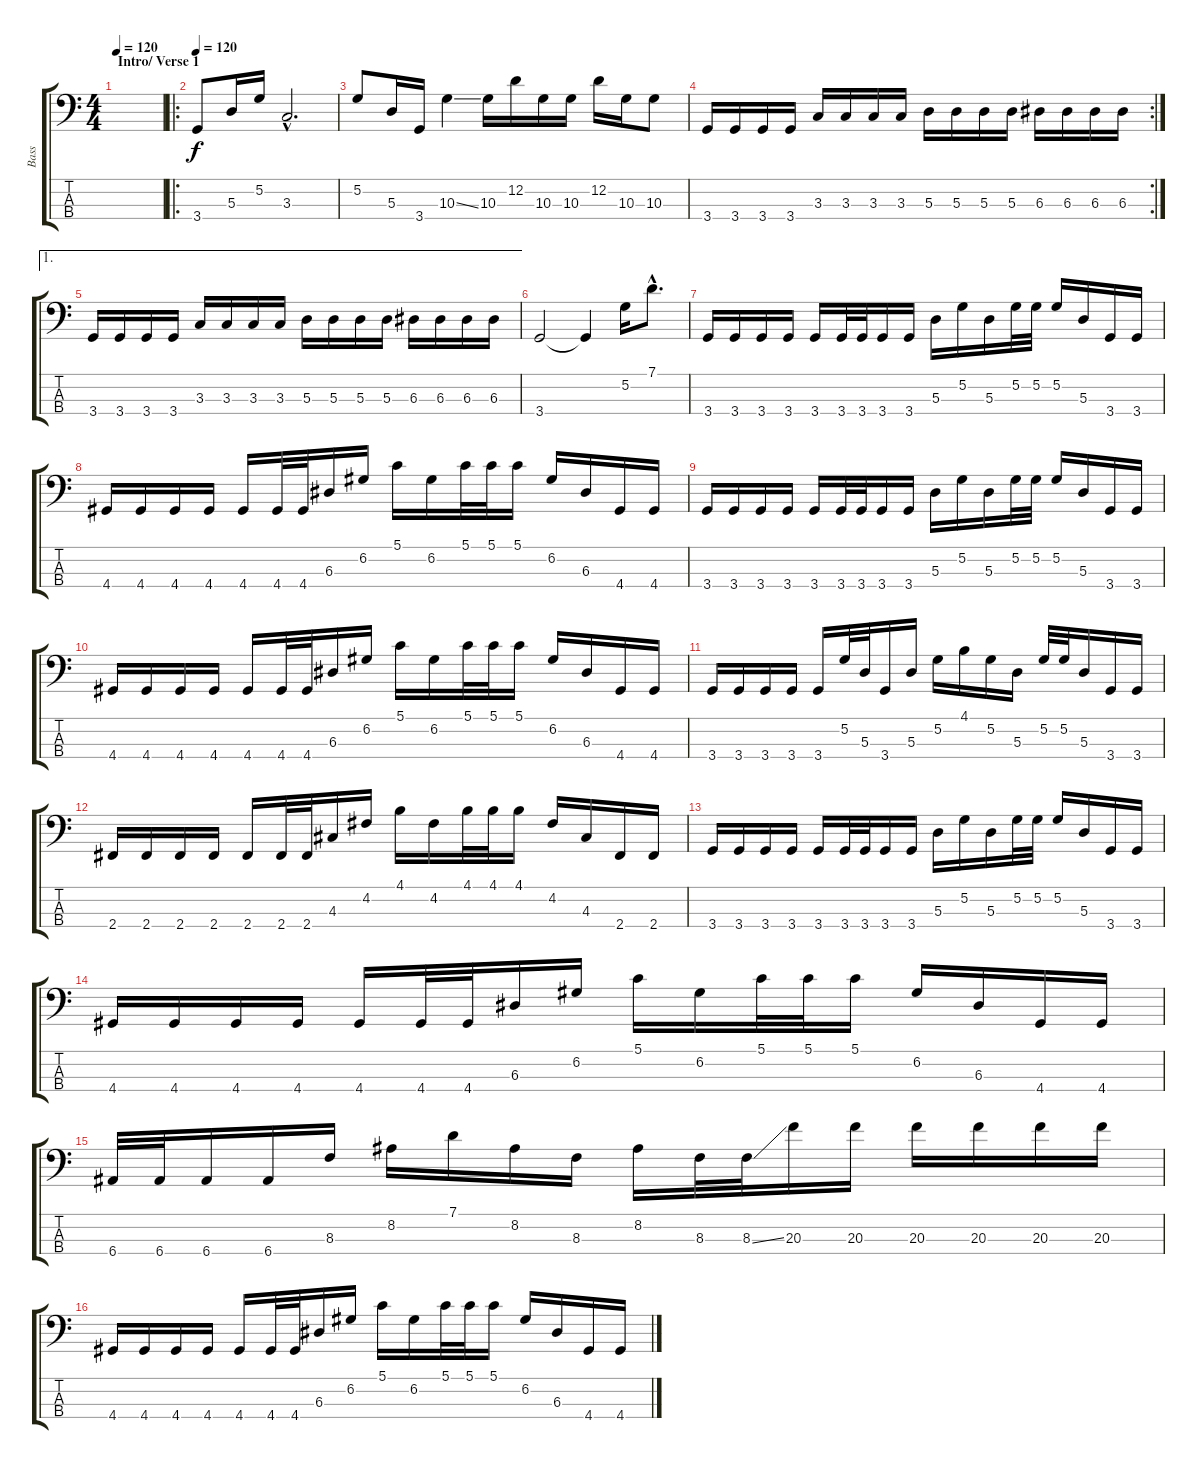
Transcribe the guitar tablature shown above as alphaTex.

\track ("Bass" "Bass") {instrument electricbasspick}
\staff {score tabs}
\tuning (G2 D2 A1 E1) {hide}
\ts (4 4)
\section ("" "Intro/ Verse 1")
\tempo 120
\tempo 140
\tempo 120
\clef f4
\ks c
|
\ro
\tempo 120
3.4.8 5.3.16 5.2.16 3.3{hac}.2{d} |
5.2.8 5.3.16 3.4.16 10.3{ss}.4 10.3.16 12.2.16 10.3.16 10.3.16 12.2.16 10.3.16 10.3.8 |
\rc 2
3.4.16 3.4.16 3.4.16 3.4.16 3.3.16 3.3.16 3.3.16 3.3.16 5.3.16 5.3.16 5.3.16 5.3.16 6.3.16 6.3.16 6.3.16 6.3.16 |
\ae 1
3.4.16 3.4.16 3.4.16 3.4.16 3.3.16 3.3.16 3.3.16 3.3.16 5.3.16 5.3.16 5.3.16 5.3.16 6.3.16 6.3.16 6.3.16 6.3.16 |
3.4.2 3.4{t}.4 5.2.16 7.1{hac}.8{d} |
3.4.16 3.4.16 3.4.16 3.4.16 3.4.16 3.4.32 3.4.32 3.4.16 3.4.16 5.3.16 5.2.16 5.3.16 5.2.32 5.2.32 5.2.16 5.3.16 3.4.16 3.4.16 |
4.4.16 4.4.16 4.4.16 4.4.16 4.4.16 4.4.32 4.4.32 6.3.16 6.2.16 5.1.16 6.2.16 5.1.32 5.1.32 5.1.16 6.2.16 6.3.16 4.4.16 4.4.16 |
3.4.16 3.4.16 3.4.16 3.4.16 3.4.16 3.4.32 3.4.32 3.4.16 3.4.16 5.3.16 5.2.16 5.3.16 5.2.32 5.2.32 5.2.16 5.3.16 3.4.16 3.4.16 |
4.4.16 4.4.16 4.4.16 4.4.16 4.4.16 4.4.32 4.4.32 6.3.16 6.2.16 5.1.16 6.2.16 5.1.32 5.1.32 5.1.16 6.2.16 6.3.16 4.4.16 4.4.16 |
3.4.16 3.4.16 3.4.16 3.4.16 3.4.16 5.2.32 5.3.32 3.4.16 5.3.16 5.2.16 4.1.16 5.2.16 5.3.16 5.2.32 5.2.32 5.3.16 3.4.16 3.4.16 |
2.4.16 2.4.16 2.4.16 2.4.16 2.4.16 2.4.32 2.4.32 4.3.16 4.2.16 4.1.16 4.2.16 4.1.32 4.1.32 4.1.16 4.2.16 4.3.16 2.4.16 2.4.16 |
3.4.16 3.4.16 3.4.16 3.4.16 3.4.16 3.4.32 3.4.32 3.4.16 3.4.16 5.3.16 5.2.16 5.3.16 5.2.32 5.2.32 5.2.16 5.3.16 3.4.16 3.4.16 |
4.4.16 4.4.16 4.4.16 4.4.16 4.4.16 4.4.32 4.4.32 6.3.16 6.2.16 5.1.16 6.2.16 5.1.32 5.1.32 5.1.16 6.2.16 6.3.16 4.4.16 4.4.16 |
6.4.32 6.4.32 6.4.16 6.4.16 8.3.16 8.2.16 7.1.16 8.2.16 8.3.16 8.2.16 8.3.32 8.3{ss}.32 20.3.16 20.3.16 20.3.16 20.3.16 20.3.16 20.3.16 |
4.4.16 4.4.16 4.4.16 4.4.16 4.4.16 4.4.32 4.4.32 6.3.16 6.2.16 5.1.16 6.2.16 5.1.32 5.1.32 5.1.16 6.2.16 6.3.16 4.4.16 4.4.16
